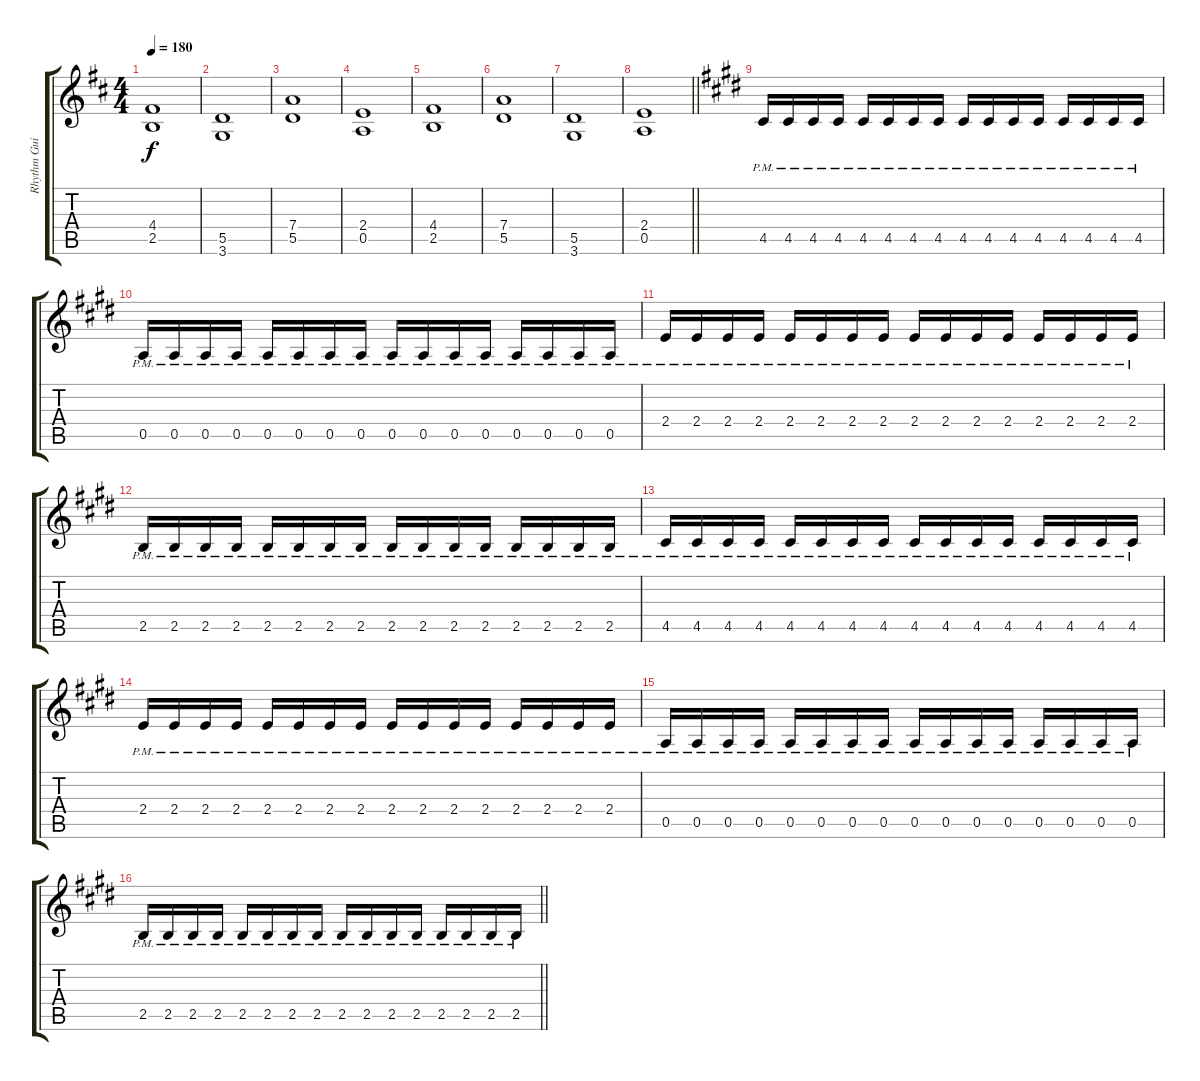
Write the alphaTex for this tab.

\track ("Rhythm Guitar 2: Tapani Kangas" "Rhythm Gui") {instrument distortionguitar}
\staff {score tabs}
\tuning (E4 B3 G3 D3 A2 E2) {hide}
\ts (4 4)
\tempo 180
\clef g2
\ks bminor
(4.4 2.5).1{dy f} |
(5.5 3.6).1 |
(7.4 5.5).1 |
(2.4 0.5).1 |
(4.4 2.5).1 |
(7.4 5.5).1 |
(5.5 3.6).1 |
\barLineRight lightlight
(2.4 0.5).1 |
\section ("" "")
\ks c#minor
4.5{pm}.16 4.5{pm}.16 4.5{pm}.16 4.5{pm}.16 4.5{pm}.16 4.5{pm}.16 4.5{pm}.16 4.5{pm}.16 4.5{pm}.16 4.5{pm}.16 4.5{pm}.16 4.5{pm}.16 4.5{pm}.16 4.5{pm}.16 4.5{pm}.16 4.5{pm}.16 |
0.5{pm}.16 0.5{pm}.16 0.5{pm}.16 0.5{pm}.16 0.5{pm}.16 0.5{pm}.16 0.5{pm}.16 0.5{pm}.16 0.5{pm}.16 0.5{pm}.16 0.5{pm}.16 0.5{pm}.16 0.5{pm}.16 0.5{pm}.16 0.5{pm}.16 0.5{pm}.16 |
2.4{pm}.16 2.4{pm}.16 2.4{pm}.16 2.4{pm}.16 2.4{pm}.16 2.4{pm}.16 2.4{pm}.16 2.4{pm}.16 2.4{pm}.16 2.4{pm}.16 2.4{pm}.16 2.4{pm}.16 2.4{pm}.16 2.4{pm}.16 2.4{pm}.16 2.4{pm}.16 |
2.5{pm}.16 2.5{pm}.16 2.5{pm}.16 2.5{pm}.16 2.5{pm}.16 2.5{pm}.16 2.5{pm}.16 2.5{pm}.16 2.5{pm}.16 2.5{pm}.16 2.5{pm}.16 2.5{pm}.16 2.5{pm}.16 2.5{pm}.16 2.5{pm}.16 2.5{pm}.16 |
4.5{pm}.16 4.5{pm}.16 4.5{pm}.16 4.5{pm}.16 4.5{pm}.16 4.5{pm}.16 4.5{pm}.16 4.5{pm}.16 4.5{pm}.16 4.5{pm}.16 4.5{pm}.16 4.5{pm}.16 4.5{pm}.16 4.5{pm}.16 4.5{pm}.16 4.5{pm}.16 |
2.4{pm}.16 2.4{pm}.16 2.4{pm}.16 2.4{pm}.16 2.4{pm}.16 2.4{pm}.16 2.4{pm}.16 2.4{pm}.16 2.4{pm}.16 2.4{pm}.16 2.4{pm}.16 2.4{pm}.16 2.4{pm}.16 2.4{pm}.16 2.4{pm}.16 2.4{pm}.16 |
0.5{pm}.16 0.5{pm}.16 0.5{pm}.16 0.5{pm}.16 0.5{pm}.16 0.5{pm}.16 0.5{pm}.16 0.5{pm}.16 0.5{pm}.16 0.5{pm}.16 0.5{pm}.16 0.5{pm}.16 0.5{pm}.16 0.5{pm}.16 0.5{pm}.16 0.5{pm}.16 |
\barLineRight lightlight
2.5{pm}.16 2.5{pm}.16 2.5{pm}.16 2.5{pm}.16 2.5{pm}.16 2.5{pm}.16 2.5{pm}.16 2.5{pm}.16 2.5{pm}.16 2.5{pm}.16 2.5{pm}.16 2.5{pm}.16 2.5{pm}.16 2.5{pm}.16 2.5{pm}.16 2.5{pm}.16
